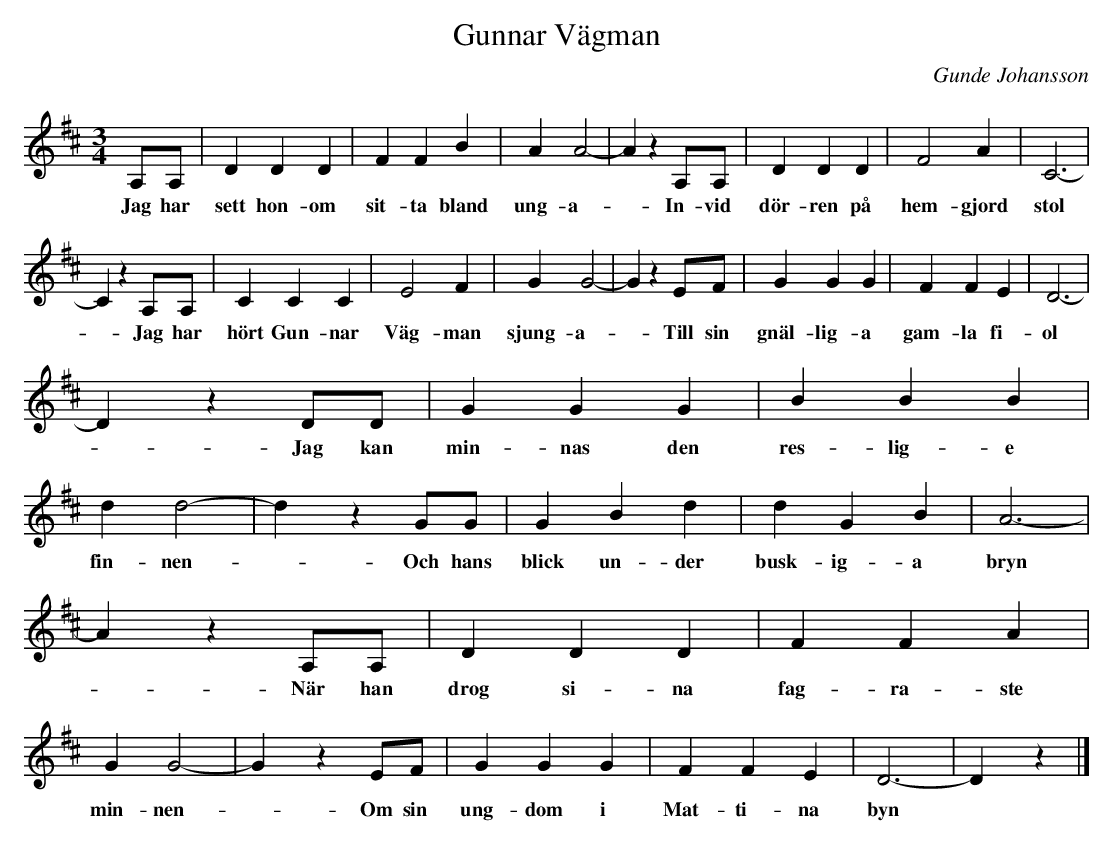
X:1
T:Gunnar Vägman
C:Gunde Johansson
L:1/4
M:3/4
K:D
A,/A,/ | D D D | F F B | A A2- | A z A,/A,/ | D D D | F2 A | C3- |
w: Jag har sett hon-om sit-ta bland ung-a-- In-vid dör-ren på hem-gjord stol
C z A,/A,/ | C C C | E2 F | G G2- | G z E/F/ | G G G | F F E | D3- |
w:-Jag har hört Gun-nar Väg-man sjung-a-- Till sin gnäl-lig-a gam-la fi-ol
D z D/D/ | G G G | B B B | d d2- | d z G/G/ | G B d | d G B | A3- |
w:-Jag kan min-nas den res-lig-e fin-nen-- Och hans blick un-der busk-ig-a bryn
A z A,/A,/ | D D D | F F A | G G2- | G z E/F/ | G G G | F F E | D3- | D z |]
w:-När han drog si-na fag-ra-ste min-nen-- Om sin ung-dom i Mat-ti-na byn
